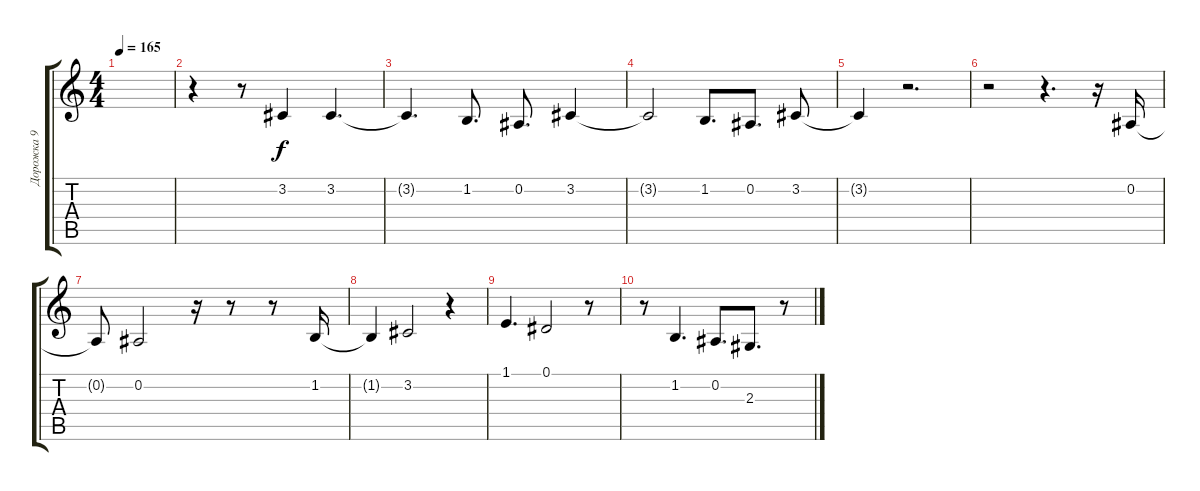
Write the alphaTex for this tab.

\track ("Дорожка 9" "Дорожка 9") {instrument lead6voice}
\staff {score tabs}
\tuning (Eb4 Bb3 Gb3 Db3 Ab2 Eb2) {hide}
\ts (4 4)
\tempo 165
\clef g2
\ks c
|
r.4 r.8 3.2.4 3.2.4{d} |
3.2{t}.4{d} 1.2.8{d} 0.2.8{d} 3.2.4 |
3.2{t}.2 1.2.8{d} 0.2.8{d} 3.2.8 |
3.2{t}.4 r.2{d} |
r.2 r.4{d} r.16 0.2.16 |
0.2{t}.8 0.2.2 r.16 r.8 r.8 1.2.16 |
1.2{t}.4 3.2.2 r.4 |
1.1.4{d} 0.1.2 r.8 |
r.8 1.2.4{d} 0.2.8{d} 2.3.8{d} r.8
